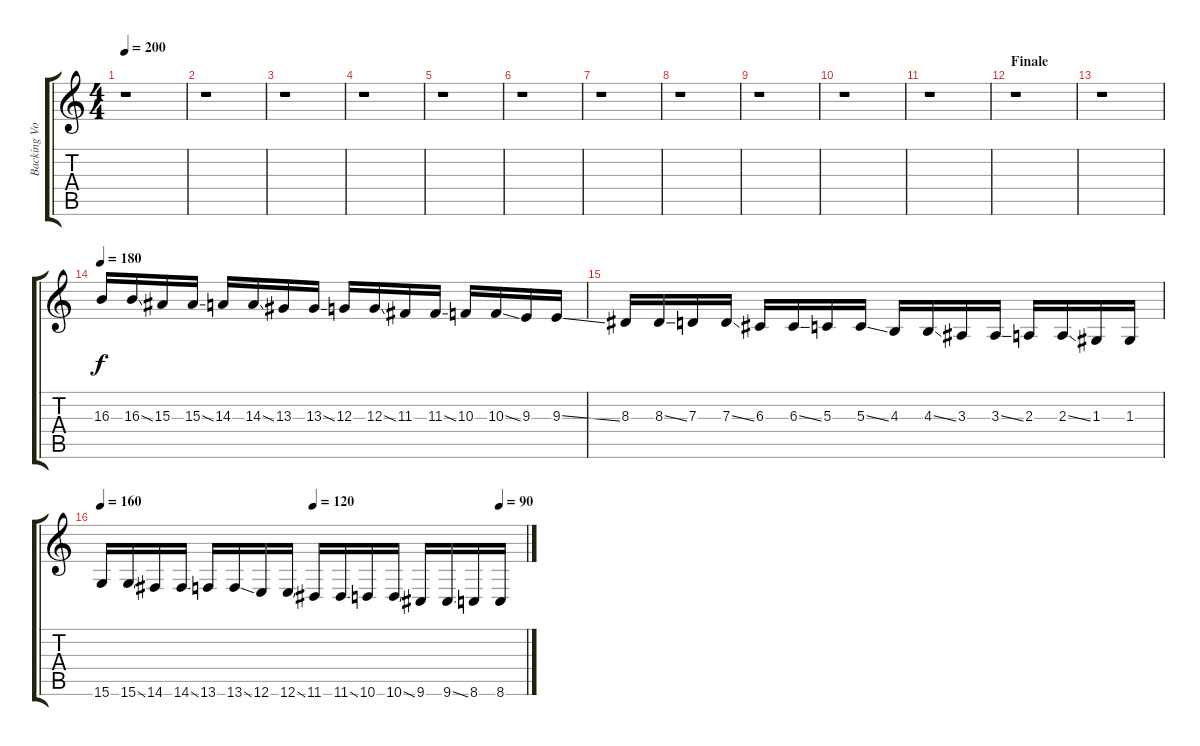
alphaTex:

\track ("Backing Vocals" "Backing Vo") {instrument lead2sawtooth}
\staff {score tabs}
\tuning (E4 B3 G3 D3 A2 E2) {hide}
\ts (4 4)
\tempo 200
\clef g2
\ks c
r.1{dy f} |
r.1 |
r.1 |
r.1 |
r.1 |
r.1 |
r.1 |
r.1 |
r.1 |
r.1 |
r.1 |
\section ("" "Finale")
r.1 |
r.1 |
\tempo 180
16.3.16{volume 14 instrument guitarfretnoise} 16.3{ss}.16 15.3.16 15.3{ss}.16 14.3.16 14.3{ss}.16 13.3.16 13.3{ss}.16 12.3.16 12.3{ss}.16 11.3.16 11.3{ss}.16 10.3.16 10.3{ss}.16 9.3.16 9.3{ss}.16 |
8.3.16 8.3{ss}.16 7.3.16 7.3{ss}.16 6.3.16 6.3{ss}.16 5.3.16 5.3{ss}.16 4.3.16 4.3{ss}.16 3.3.16 3.3{ss}.16 2.3.16 2.3{ss}.16 1.3.16 1.3.16 |
\tempo 160
\tempo (120 0.5)
\tempo (90 0.9375)
15.6.16 15.6{ss}.16 14.6.16 14.6{ss}.16 13.6.16 13.6{ss}.16 12.6.16 12.6{ss}.16 11.6.16 11.6{ss}.16 10.6.16 10.6{ss}.16 9.6.16 9.6{ss}.16 8.6.16 8.6{ss}.16
